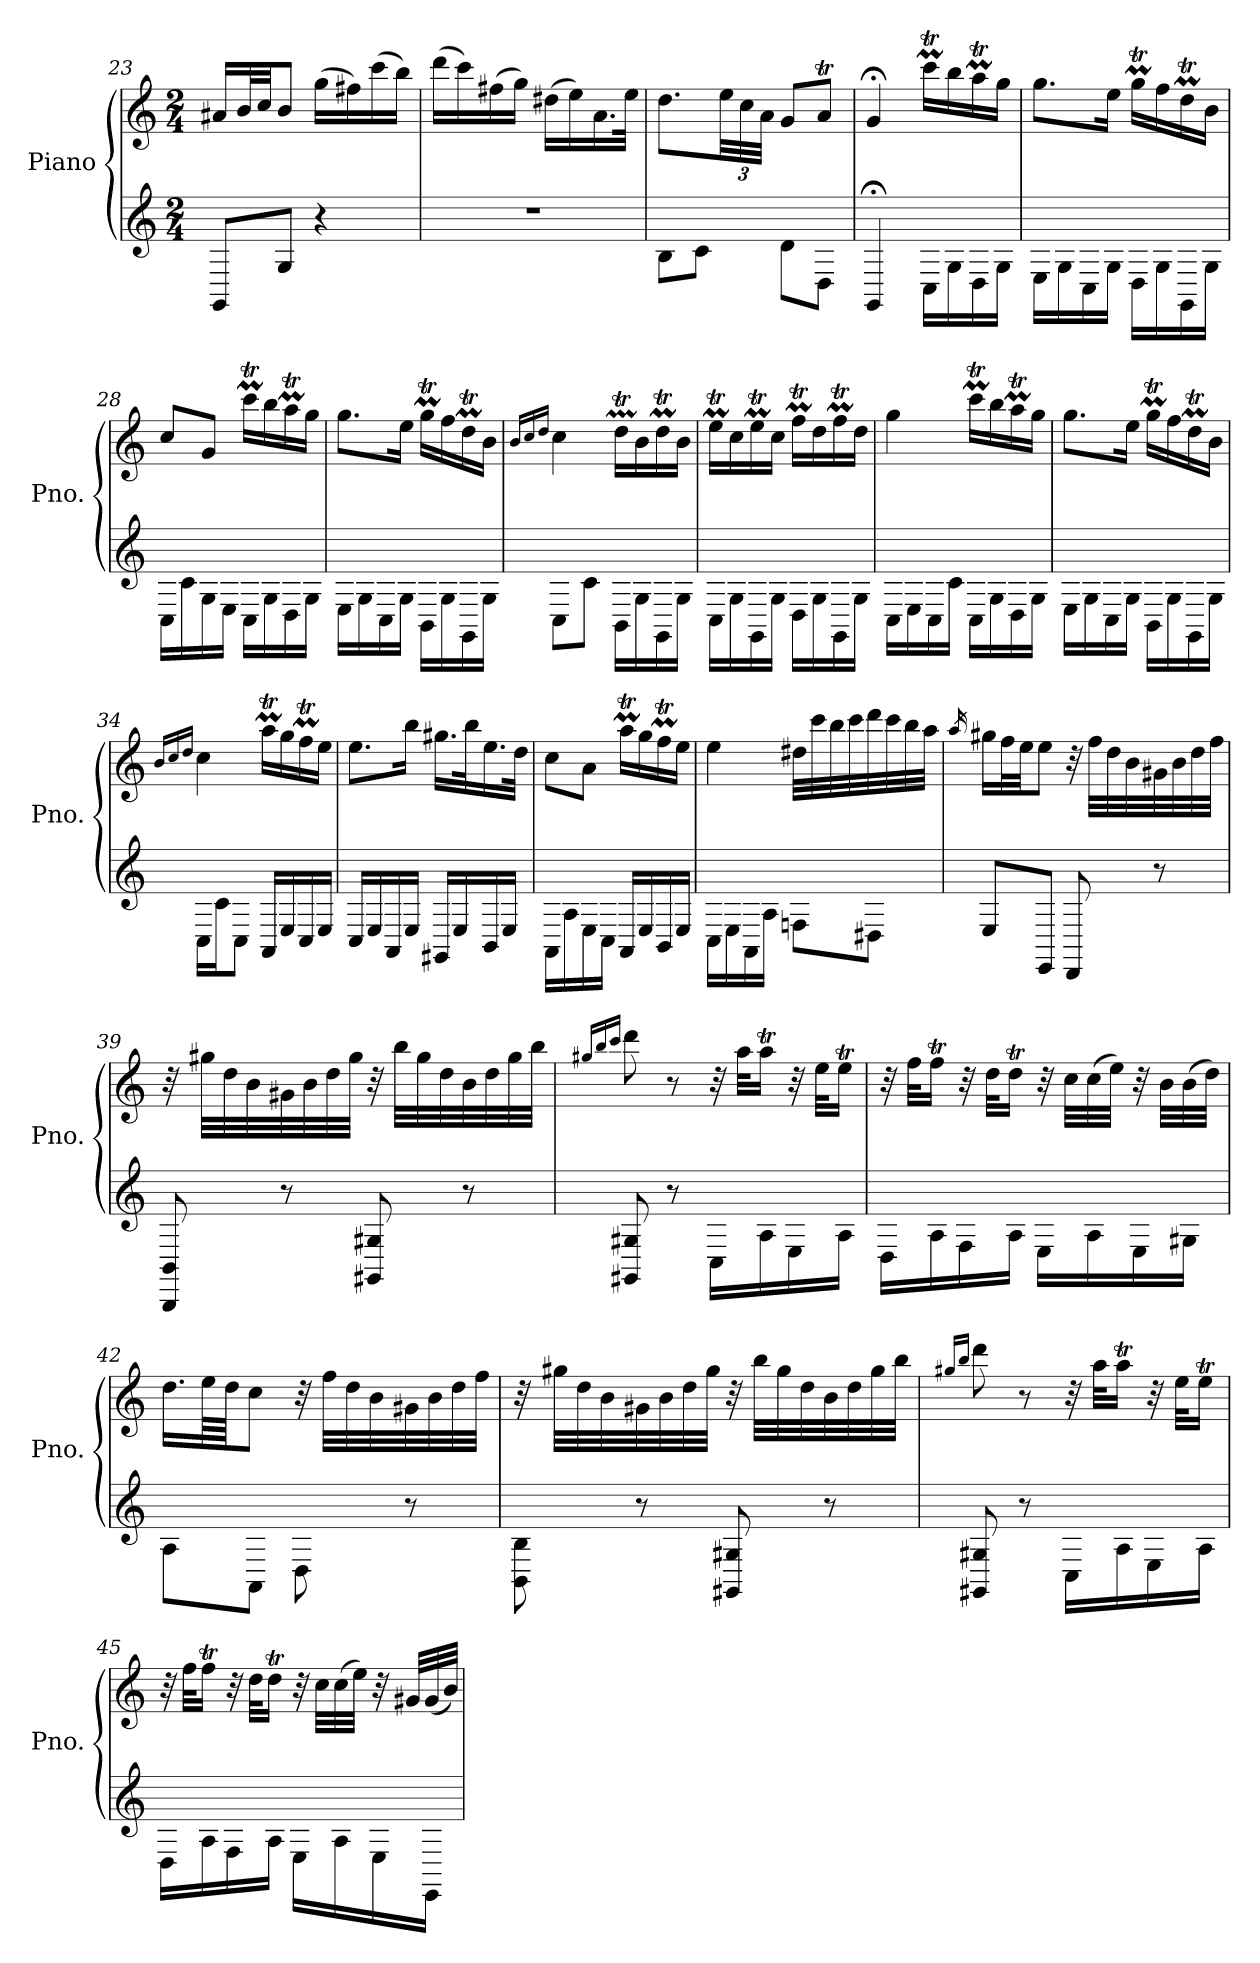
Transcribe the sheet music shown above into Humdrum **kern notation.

**kern	**kern
*part1	*part1
*staff2	*staff1
*I"Piano	*
*I'Pno.	*
!!LO:LB:g=z
*clefG2	*clefG2
*k[]	*k[]
*M2/4	*M2/4
=23	=23
8GG/L	16a#X/LL
.	32b/L
.	32cc/JJ
8G/J	8b/J
4r	(16gg\LL
.	16ff#X\)
.	(16ccc\
.	16bb\JJ)
=24	=24
2r	(16ddd\LL
.	16ccc\)
.	(16ff#X\
.	16gg\JJ)
.	(16dd#X\LL
.	16ee\)
.	16.a\
.	32ee\JJk
=25	=25
8B\L	8.dd\L
8c\J	.
*	*Xbrackettup
.	48ee\LL
.	48cc\
.	48a\JJJ
8d\L	8g/L
8D\J	8aT/J
=26	=26
4GG;</	4g;</
16C\LL	16cccMT\LL
16G\	16bb\
16D\	16aaMT\
16G\JJ	16gg\JJ
!!LO:LB:g=z
=27	=27
16E\LL	8.gg\L
16G\	.
16C\	.
16G\JJ	16ee\Jk
16D\LL	16ggMT\LL
16G\	16ff\
16GG\	16ddMT\
16G\JJ	16b\JJ
=28	=28
16C\LL	8cc/L
16c\	.
16G\	8g/J
16E\JJ	.
16C\LL	16cccMT\LL
16G\	16bb\
16D\	16aaMT\
16G\JJ	16gg\JJ
!!LO:LB:g=z
=29	=29
16E\LL	8.gg\L
16G\	.
16C\	.
16G\JJ	16ee\Jk
16BB\LL	16ggMT\LL
16G\	16ff\
16GG\	16ddMT\
16G\JJ	16b\JJ
=30	=30
.	16qb/LL
.	16qcc/
.	16qdd/JJ
8C\L	4cc\
8c\J	.
16BB\LL	16ddMMT\LL
16G\	16b\
16GG\	16ddMT\
16G\JJ	16b\JJ
=31	=31
16C\LL	16eemt\LL
16G\	16cc\
16GG\	16eemt\
16G\JJ	16cc\JJ
16D\LL	16ffMT\LL
16G\	16dd\
16GG\	16ffMT\
16G\JJ	16dd\JJ
=32	=32
16C\LL	4gg\
16E\	.
16C\	.
16c\JJ	.
16C\LL	16cccMT\LL
16G\	16bb\
16D\	16aaMT\
16G\JJ	16gg\JJ
!!LO:PB:g=z
=33	=33
16E\LL	8.gg\L
16G\	.
16C\	.
16G\JJ	16ee\Jk
16BB\LL	16ggMT\LL
16G\	16ff\
16GG\	16ddMT\
16G\JJ	16b\JJ
=34	=34
.	16qb/LL
.	16qcc/
.	16qdd/JJ
16C\LL	4cc\
16c\J	.
8C\J	.
16AA/LL	16aaMT\LL
16E/	16gg\
16C/	16ffMT\
16E/JJ	16ee\JJ
=35	=35
16C/LL	8.ee\L
16E/	.
16AA/	.
16E/JJ	16bb\Jk
16GG#X/LL	16.gg#X\LL
16E/	.
.	32bb\K
16BB/	16.ee\
16E/JJ	.
.	32dd\JJk
=36	=36
16AA\LL	8cc\L
16A\	.
16E\	8a\J
16C\JJ	.
16AA/LL	16aaMT\LL
16E/	16gg\
16BB/	16ffMT\
16E/JJ	16ee\JJ
!!LO:LB:g=z
=37	=37
16C\LL	4ee\
16E\	.
16AA\	.
16A\JJ	.
8Fn\L	32dd#X\LLL
.	32ccc\
.	32bb\
.	32ccc\
8D#X\J	32ddd\
.	32ccc\
.	32bb\
.	32aa\JJJ
!!LO:LB:g=z
=38	=38
.	16qaa/
8E/L	16gg#X\LL
.	32ff\L
.	32ee\JJ
8EE/J	8ee\J
8DD/	32r
.	32ff\LLL
.	32dd\
.	32b\
8r	32g#X\
.	32b\
.	32dd\
.	32ff\JJJ
=39	=39
8BBB/ 8BB/	32r
.	32gg#X\LLL
.	32dd\
.	32b\
8r	32g#X\
.	32b\
.	32dd\
.	32gg#\JJJ
8GG#X/ 8G#X/	32r
.	32bb\LLL
.	32gg#\
.	32dd\
8r	32b\
.	32dd\
.	32gg#\
.	32bb\JJJ
=40	=40
.	16qgg#X/LL
.	16qbb/
.	16qccc/JJ
8GG#X/ 8G#X/	8ddd\
8r	8r
16C\LL	32r
.	32aa\KLL
16A\	16aaT\JJ
16E\	32r
.	32ee\KLL
16A\JJ	16eet\JJ
!!LO:LB:g=z
=41	=41
16D\LL	32r
.	32ff\KLL
16A\	16ffT\JJ
16F\	32r
.	32dd\KLL
16A\JJ	16ddT\JJ
16E\LL	32r
.	32cc\LLL
16A\	(32cc\
.	32ee\JJJ)
16E\	32r
.	32b\LLL
16G#X\JJ	(32b\
.	32dd\JJJ)
=42	=42
8A\L	16.dd\LL
.	64ee\LL
.	64dd\JJJ
8AA\J	8cc\J
8D\	32r
.	32ff\LLL
.	32dd\
.	32b\
8r	32g#X\
.	32b\
.	32dd\
.	32ff\JJJ
=43	=43
8BB\ 8B\	32r
.	32gg#X\LLL
.	32dd\
.	32b\
8r	32g#X\
.	32b\
.	32dd\
.	32gg#\JJJ
8GG#X/ 8G#X/	32r
.	32bb\LLL
.	32gg#\
.	32dd\
8r	32b\
.	32dd\
.	32gg#\
.	32bb\JJJ
!!LO:LB:g=z
=44	=44
.	16qgg#X/LL
.	16qbb/JJ
8GG#X/ 8G#X/	8ddd\
8r	8r
16C\LL	32r
.	32aa\KLL
16A\	16aaT\JJ
16E\	32r
.	32ee\KLL
16A\JJ	16eet\JJ
=45	=45
16D\LL	32r
.	32ff\KLL
16A\	16ffT\JJ
16F\	32r
.	32dd\KLL
16A\JJ	16ddT\JJ
16E\LL	32r
.	32cc\LLL
16A\	(32cc\
.	32ee\JJJ)
16E\	32r
.	32g#X/LLL
16EE\JJ	(32g#/
.	32b/JJJ)
=	=
*-	*-
